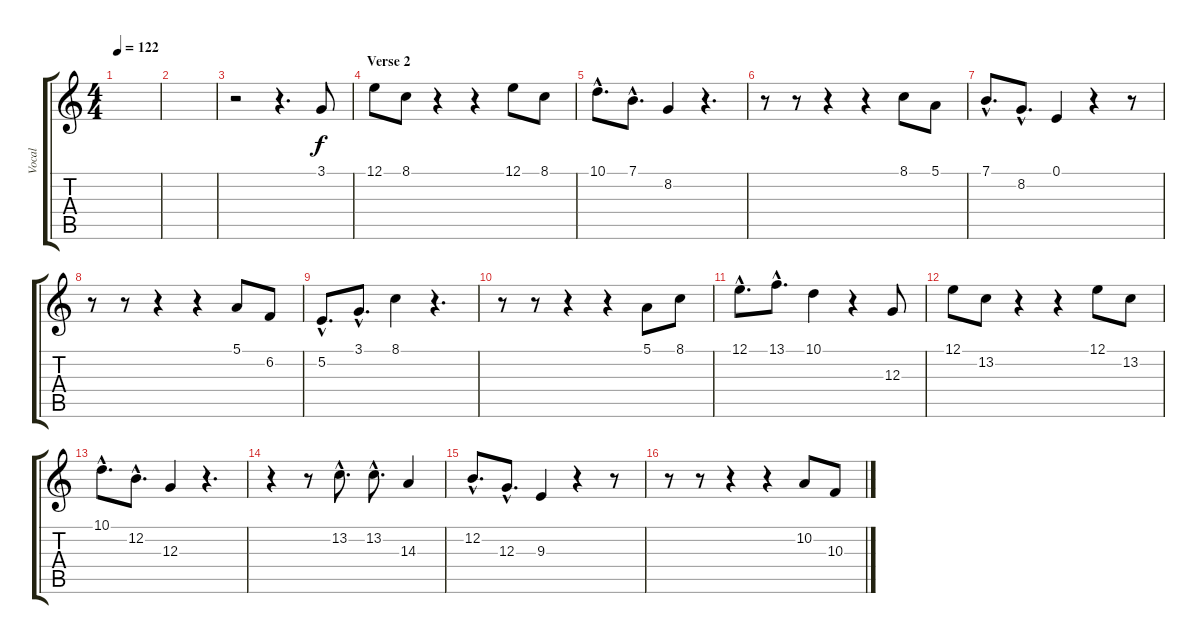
\track ("Vocal" "Vocal") {instrument lead1square}
\staff {score tabs}
\tuning (E4 B3 G3 D3 A2 E2) {hide}
\ts (4 4)
\tempo 122
\clef g2
\ks c
|
|
r.2 r.4{d} 3.1.8 |
\section ("" "Verse 2")
12.1.8 8.1.8 r.4 r.4 12.1.8 8.1.8 |
10.1{hac}.8{d} 7.1{hac}.8{d} 8.2.4 r.4{d} |
r.8 r.8 r.4 r.4 8.1.8 5.1.8 |
7.1{hac}.8{d} 8.2{hac}.8{d} 0.1.4 r.4 r.8 |
r.8 r.8 r.4 r.4 5.1.8 6.2.8 |
5.2{hac}.8{d} 3.1{hac}.8{d} 8.1.4 r.4{d} |
r.8 r.8 r.4 r.4 5.1.8 8.1.8 |
12.1{hac}.8{d} 13.1{hac}.8{d} 10.1.4 r.4 12.3.8 |
12.1.8 13.2.8 r.4 r.4 12.1.8 13.2.8 |
10.1{hac}.8{d} 12.2{hac}.8{d} 12.3.4 r.4{d} |
r.4 r.8 13.2{hac}.8{d} 13.2{hac}.8{d} 14.3.4 |
12.2{hac}.8{d} 12.3{hac}.8{d} 9.3.4 r.4 r.8 |
r.8 r.8 r.4 r.4 10.2.8 10.3.8
